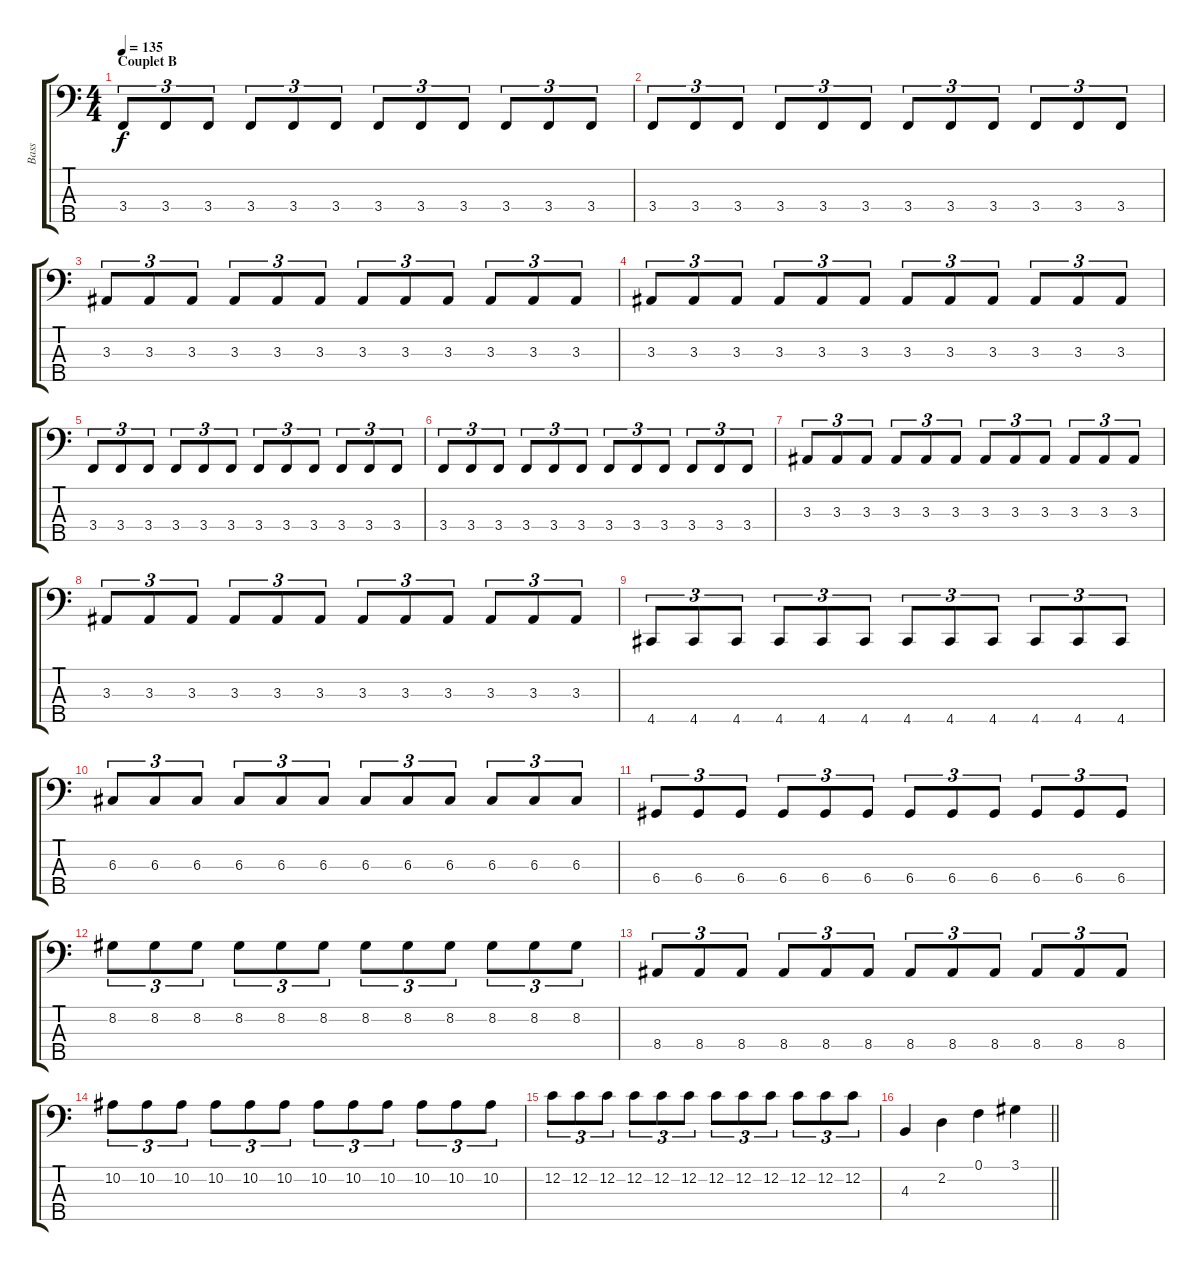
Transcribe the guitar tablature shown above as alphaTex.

\track ("Bass" "Bass") {instrument electricbasspick}
\staff {score tabs}
\tuning (F2 C2 G1 D1 A0) {hide}
\ts (4 4)
\section ("" "Couplet B")
\tempo 135
\clef f4
\ks c
3.4.8{tu (3 2) dy f} 3.4.8{tu (3 2)} 3.4.8{tu (3 2)} 3.4.8{tu (3 2)} 3.4.8{tu (3 2)} 3.4.8{tu (3 2)} 3.4.8{tu (3 2)} 3.4.8{tu (3 2)} 3.4.8{tu (3 2)} 3.4.8{tu (3 2)} 3.4.8{tu (3 2)} 3.4.8{tu (3 2)} |
3.4.8{tu (3 2)} 3.4.8{tu (3 2)} 3.4.8{tu (3 2)} 3.4.8{tu (3 2)} 3.4.8{tu (3 2)} 3.4.8{tu (3 2)} 3.4.8{tu (3 2)} 3.4.8{tu (3 2)} 3.4.8{tu (3 2)} 3.4.8{tu (3 2)} 3.4.8{tu (3 2)} 3.4.8{tu (3 2)} |
3.3.8{tu (3 2)} 3.3.8{tu (3 2)} 3.3.8{tu (3 2)} 3.3.8{tu (3 2)} 3.3.8{tu (3 2)} 3.3.8{tu (3 2)} 3.3.8{tu (3 2)} 3.3.8{tu (3 2)} 3.3.8{tu (3 2)} 3.3.8{tu (3 2)} 3.3.8{tu (3 2)} 3.3.8{tu (3 2)} |
3.3.8{tu (3 2)} 3.3.8{tu (3 2)} 3.3.8{tu (3 2)} 3.3.8{tu (3 2)} 3.3.8{tu (3 2)} 3.3.8{tu (3 2)} 3.3.8{tu (3 2)} 3.3.8{tu (3 2)} 3.3.8{tu (3 2)} 3.3.8{tu (3 2)} 3.3.8{tu (3 2)} 3.3.8{tu (3 2)} |
3.4.8{tu (3 2)} 3.4.8{tu (3 2)} 3.4.8{tu (3 2)} 3.4.8{tu (3 2)} 3.4.8{tu (3 2)} 3.4.8{tu (3 2)} 3.4.8{tu (3 2)} 3.4.8{tu (3 2)} 3.4.8{tu (3 2)} 3.4.8{tu (3 2)} 3.4.8{tu (3 2)} 3.4.8{tu (3 2)} |
3.4.8{tu (3 2)} 3.4.8{tu (3 2)} 3.4.8{tu (3 2)} 3.4.8{tu (3 2)} 3.4.8{tu (3 2)} 3.4.8{tu (3 2)} 3.4.8{tu (3 2)} 3.4.8{tu (3 2)} 3.4.8{tu (3 2)} 3.4.8{tu (3 2)} 3.4.8{tu (3 2)} 3.4.8{tu (3 2)} |
3.3.8{tu (3 2)} 3.3.8{tu (3 2)} 3.3.8{tu (3 2)} 3.3.8{tu (3 2)} 3.3.8{tu (3 2)} 3.3.8{tu (3 2)} 3.3.8{tu (3 2)} 3.3.8{tu (3 2)} 3.3.8{tu (3 2)} 3.3.8{tu (3 2)} 3.3.8{tu (3 2)} 3.3.8{tu (3 2)} |
3.3.8{tu (3 2)} 3.3.8{tu (3 2)} 3.3.8{tu (3 2)} 3.3.8{tu (3 2)} 3.3.8{tu (3 2)} 3.3.8{tu (3 2)} 3.3.8{tu (3 2)} 3.3.8{tu (3 2)} 3.3.8{tu (3 2)} 3.3.8{tu (3 2)} 3.3.8{tu (3 2)} 3.3.8{tu (3 2)} |
4.5.8{tu (3 2)} 4.5.8{tu (3 2)} 4.5.8{tu (3 2)} 4.5.8{tu (3 2)} 4.5.8{tu (3 2)} 4.5.8{tu (3 2)} 4.5.8{tu (3 2)} 4.5.8{tu (3 2)} 4.5.8{tu (3 2)} 4.5.8{tu (3 2)} 4.5.8{tu (3 2)} 4.5.8{tu (3 2)} |
6.3.8{tu (3 2)} 6.3.8{tu (3 2)} 6.3.8{tu (3 2)} 6.3.8{tu (3 2)} 6.3.8{tu (3 2)} 6.3.8{tu (3 2)} 6.3.8{tu (3 2)} 6.3.8{tu (3 2)} 6.3.8{tu (3 2)} 6.3.8{tu (3 2)} 6.3.8{tu (3 2)} 6.3.8{tu (3 2)} |
6.4.8{tu (3 2)} 6.4.8{tu (3 2)} 6.4.8{tu (3 2)} 6.4.8{tu (3 2)} 6.4.8{tu (3 2)} 6.4.8{tu (3 2)} 6.4.8{tu (3 2)} 6.4.8{tu (3 2)} 6.4.8{tu (3 2)} 6.4.8{tu (3 2)} 6.4.8{tu (3 2)} 6.4.8{tu (3 2)} |
8.2.8{tu (3 2)} 8.2.8{tu (3 2)} 8.2.8{tu (3 2)} 8.2.8{tu (3 2)} 8.2.8{tu (3 2)} 8.2.8{tu (3 2)} 8.2.8{tu (3 2)} 8.2.8{tu (3 2)} 8.2.8{tu (3 2)} 8.2.8{tu (3 2)} 8.2.8{tu (3 2)} 8.2.8{tu (3 2)} |
8.4.8{tu (3 2)} 8.4.8{tu (3 2)} 8.4.8{tu (3 2)} 8.4.8{tu (3 2)} 8.4.8{tu (3 2)} 8.4.8{tu (3 2)} 8.4.8{tu (3 2)} 8.4.8{tu (3 2)} 8.4.8{tu (3 2)} 8.4.8{tu (3 2)} 8.4.8{tu (3 2)} 8.4.8{tu (3 2)} |
10.2.8{tu (3 2)} 10.2.8{tu (3 2)} 10.2.8{tu (3 2)} 10.2.8{tu (3 2)} 10.2.8{tu (3 2)} 10.2.8{tu (3 2)} 10.2.8{tu (3 2)} 10.2.8{tu (3 2)} 10.2.8{tu (3 2)} 10.2.8{tu (3 2)} 10.2.8{tu (3 2)} 10.2.8{tu (3 2)} |
12.2.8{tu (3 2)} 12.2.8{tu (3 2)} 12.2.8{tu (3 2)} 12.2.8{tu (3 2)} 12.2.8{tu (3 2)} 12.2.8{tu (3 2)} 12.2.8{tu (3 2)} 12.2.8{tu (3 2)} 12.2.8{tu (3 2)} 12.2.8{tu (3 2)} 12.2.8{tu (3 2)} 12.2.8{tu (3 2)} |
\barLineRight lightlight
4.3.4 2.2.4 0.1.4 3.1.4
